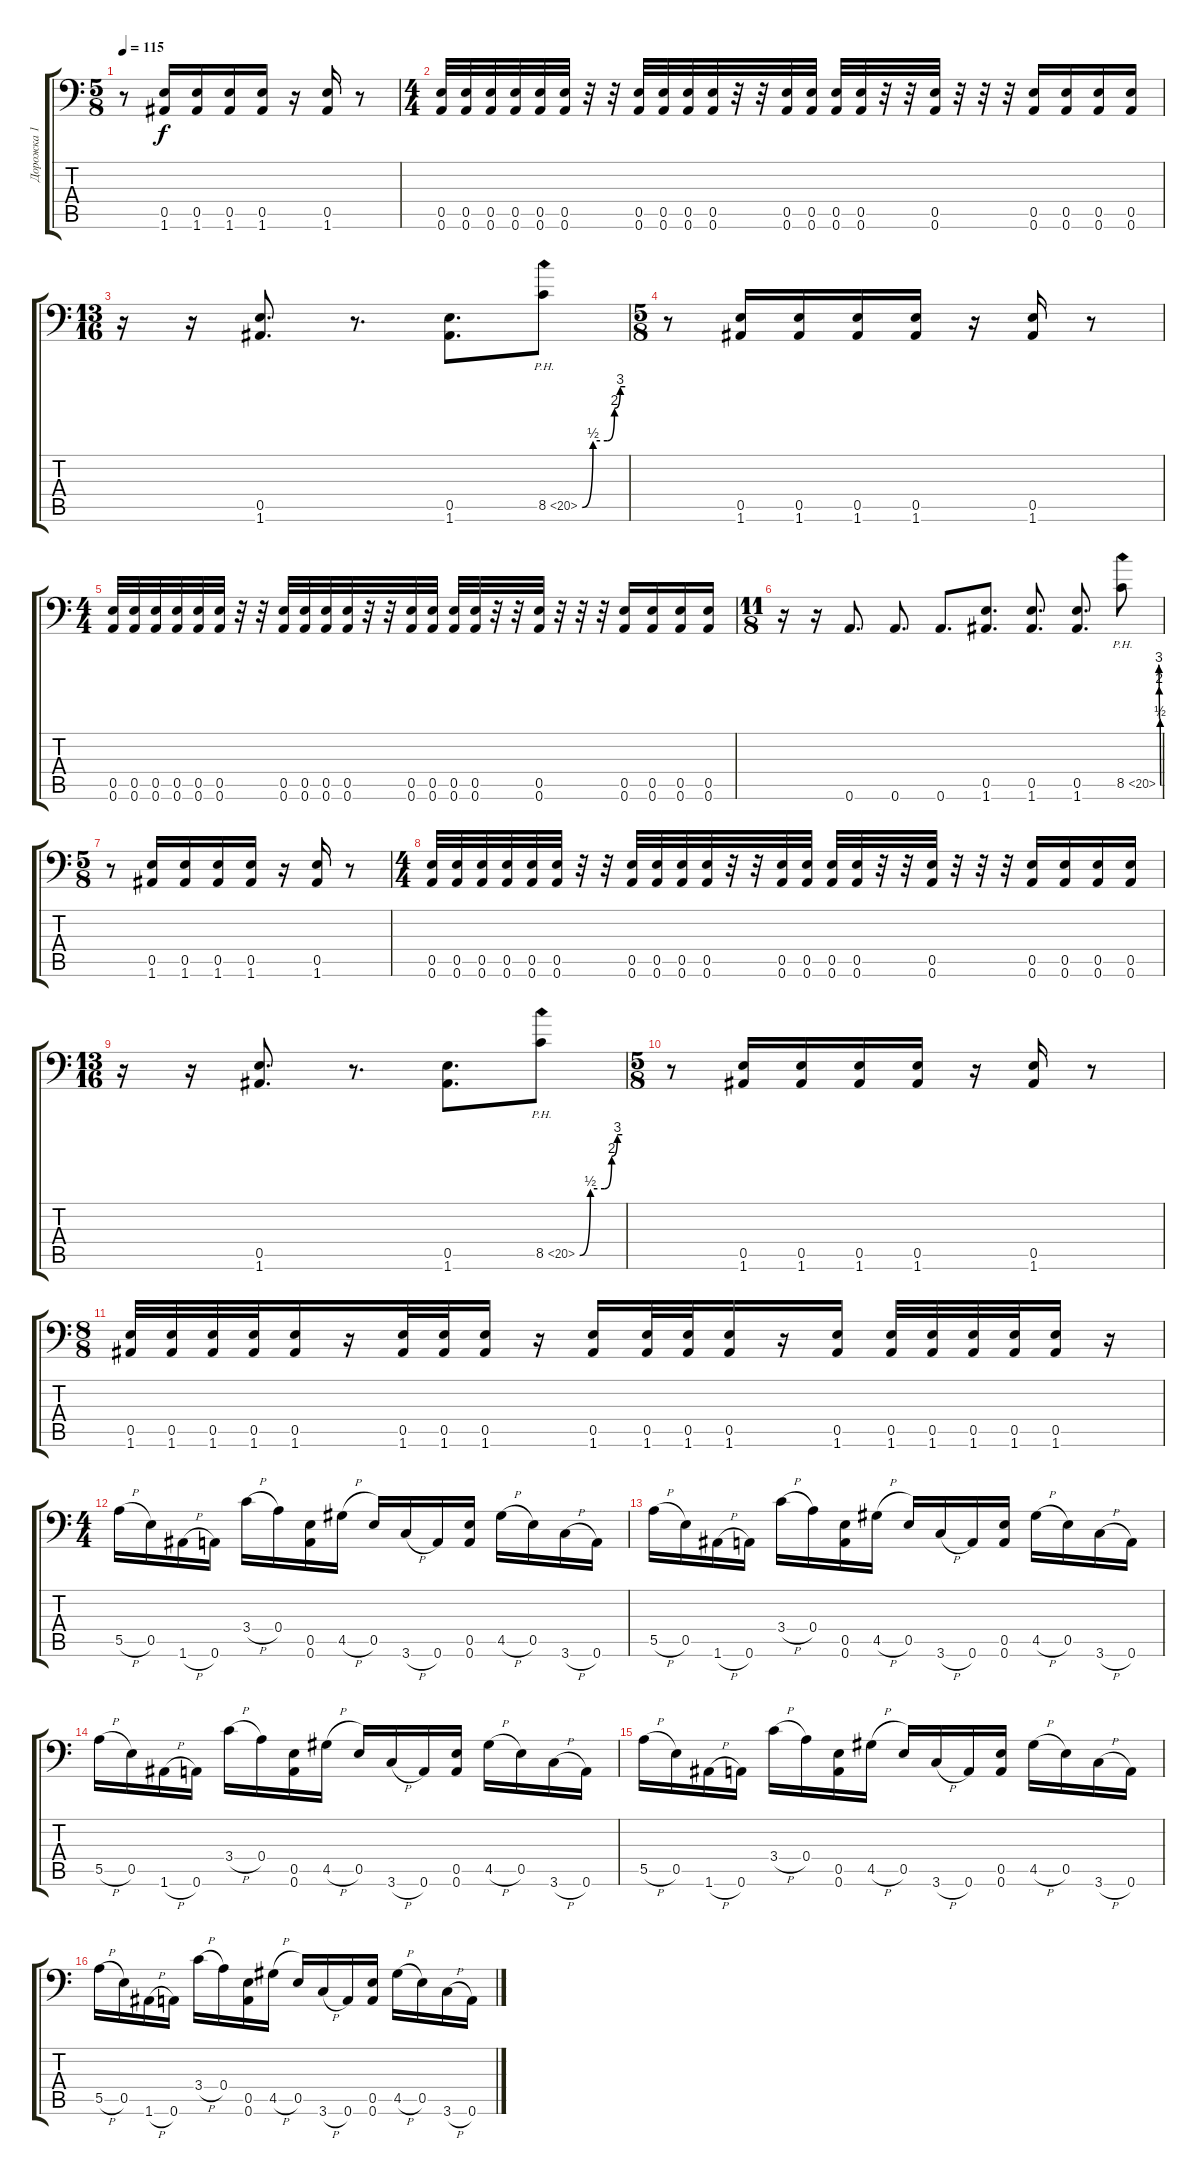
\track ("Дорожка 1" "Дорожка 1") {instrument distortionguitar}
\staff {score tabs}
\tuning (B3 Gb3 D3 A2 E2 A1) {hide}
\ts (5 8)
\tempo 115
\clef f4
\ks c
r.8{dy f} (0.5 1.6).16 (0.5 1.6).16 (0.5 1.6).16 (0.5 1.6).16 r.16 (0.5 1.6).16 r.8 |
\ts (4 4)
(0.5 0.6).32 (0.5 0.6).32 (0.5 0.6).32 (0.5 0.6).32 (0.5 0.6).32 (0.5 0.6).32 r.32 r.32 (0.5 0.6).32 (0.5 0.6).32 (0.5 0.6).32 (0.5 0.6).32 r.32 r.32 (0.5 0.6).32 (0.5 0.6).32 (0.5 0.6).32 (0.5 0.6).32 r.32 r.32 (0.5 0.6).32 r.32 r.32 r.32 (0.5 0.6).16 (0.5 0.6).16 (0.5 0.6).16 (0.5 0.6).16 |
\ts (13 16)
r.16 r.16 (0.5 1.6).8{d} r.8{d} (0.5 1.6).8{d} 8.5{be (custom 0 0 15 2 35 2 45 8 53 12 60 12) ph 12}.8 |
\ts (5 8)
r.8 (0.5 1.6).16 (0.5 1.6).16 (0.5 1.6).16 (0.5 1.6).16 r.16 (0.5 1.6).16 r.8 |
\ts (4 4)
(0.5 0.6).32 (0.5 0.6).32 (0.5 0.6).32 (0.5 0.6).32 (0.5 0.6).32 (0.5 0.6).32 r.32 r.32 (0.5 0.6).32 (0.5 0.6).32 (0.5 0.6).32 (0.5 0.6).32 r.32 r.32 (0.5 0.6).32 (0.5 0.6).32 (0.5 0.6).32 (0.5 0.6).32 r.32 r.32 (0.5 0.6).32 r.32 r.32 r.32 (0.5 0.6).16 (0.5 0.6).16 (0.5 0.6).16 (0.5 0.6).16 |
\ts (11 8)
r.16 r.16 0.6.8{d} 0.6.8{d} 0.6.8{d} (0.5 1.6).8{d} (0.5 1.6).8{d} (0.5 1.6).8{d} 8.5{be (custom 0 0 15 2 35 2 45 8 53 12 60 12) ph 12}.8 |
\ts (5 8)
r.8 (0.5 1.6).16 (0.5 1.6).16 (0.5 1.6).16 (0.5 1.6).16 r.16 (0.5 1.6).16 r.8 |
\ts (4 4)
(0.5 0.6).32 (0.5 0.6).32 (0.5 0.6).32 (0.5 0.6).32 (0.5 0.6).32 (0.5 0.6).32 r.32 r.32 (0.5 0.6).32 (0.5 0.6).32 (0.5 0.6).32 (0.5 0.6).32 r.32 r.32 (0.5 0.6).32 (0.5 0.6).32 (0.5 0.6).32 (0.5 0.6).32 r.32 r.32 (0.5 0.6).32 r.32 r.32 r.32 (0.5 0.6).16 (0.5 0.6).16 (0.5 0.6).16 (0.5 0.6).16 |
\ts (13 16)
r.16 r.16 (0.5 1.6).8{d} r.8{d} (0.5 1.6).8{d} 8.5{be (custom 0 0 15 2 35 2 45 8 53 12 60 12) ph 12}.8 |
\ts (5 8)
r.8 (0.5 1.6).16 (0.5 1.6).16 (0.5 1.6).16 (0.5 1.6).16 r.16 (0.5 1.6).16 r.8 |
\ts (8 8)
(0.5 1.6).32 (0.5 1.6).32 (0.5 1.6).32 (0.5 1.6).32 (0.5 1.6).16 r.16 (0.5 1.6).32 (0.5 1.6).32 (0.5 1.6).16 r.16 (0.5 1.6).16 (0.5 1.6).32 (0.5 1.6).32 (0.5 1.6).16 r.16 (0.5 1.6).16 (0.5 1.6).32 (0.5 1.6).32 (0.5 1.6).32 (0.5 1.6).32 (0.5 1.6).16 r.16 |
\ts (4 4)
5.5{h}.16 0.5.16 1.6{h}.16 0.6.16 3.4{h}.16 0.4.16 (0.5 0.6).16 4.5{h}.16 0.5.16 3.6{h}.16 0.6.16 (0.5 0.6).16 4.5{h}.16 0.5.16 3.6{h}.16 0.6.16 |
5.5{h}.16 0.5.16 1.6{h}.16 0.6.16 3.4{h}.16 0.4.16 (0.5 0.6).16 4.5{h}.16 0.5.16 3.6{h}.16 0.6.16 (0.5 0.6).16 4.5{h}.16 0.5.16 3.6{h}.16 0.6.16 |
5.5{h}.16 0.5.16 1.6{h}.16 0.6.16 3.4{h}.16 0.4.16 (0.5 0.6).16 4.5{h}.16 0.5.16 3.6{h}.16 0.6.16 (0.5 0.6).16 4.5{h}.16 0.5.16 3.6{h}.16 0.6.16 |
5.5{h}.16 0.5.16 1.6{h}.16 0.6.16 3.4{h}.16 0.4.16 (0.5 0.6).16 4.5{h}.16 0.5.16 3.6{h}.16 0.6.16 (0.5 0.6).16 4.5{h}.16 0.5.16 3.6{h}.16 0.6.16 |
5.5{h}.16 0.5.16 1.6{h}.16 0.6.16 3.4{h}.16 0.4.16 (0.5 0.6).16 4.5{h}.16 0.5.16 3.6{h}.16 0.6.16 (0.5 0.6).16 4.5{h}.16 0.5.16 3.6{h}.16 0.6.16
